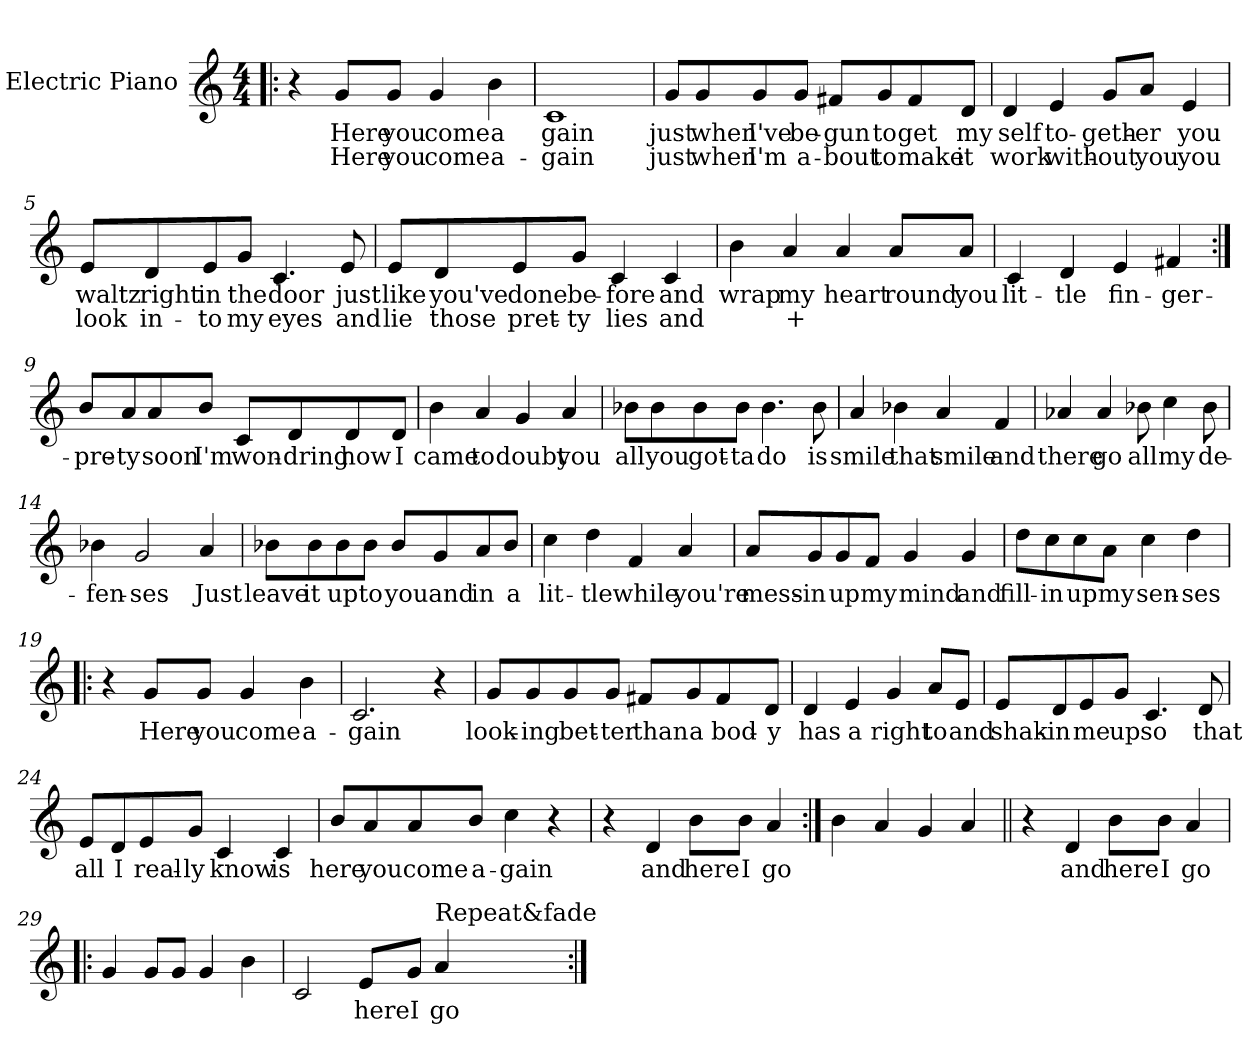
**kern	**text	**text
*part1	*part1	*part1
*staff1	*staff1	*staff1
*I"Electric Piano	*	*
*I'E.Pno	*	*
*clefG2	*	*
*k[]	*	*
*C:	*	*
*M4/4	*	*
=1!|:	=1!|:	=1!|:
4r	.	.
8g/L	Here	Here
8g/J	you	you
4g/	come	come
4b\	a	a-
=2	=2	=2
1c	gain	-gain
=3	=3	=3
8g/L	just	just
8g/	when	when
8g/	I've	I'm
8g/J	be-	a-
8f#X/L	-gun	-bout
8g/	to	to
8f#/	get	make
8d/J	my	it
=4	=4	=4
4d/	self	work
4e/	to-	with-
8g/L	-geth-	-out
8a/J	-er	you
4e/	you	you
!!LO:LB:g=z
=5	=5	=5
8e/L	waltz	look
8d/	right	in-
8e/	in	-to
8g/J	the	my
4.c/	door	eyes
8e/	just	and
=6	=6	=6
8e/L	like	lie
8d/	you've	those
8e/	done	pret-
8g/J	be-	-ty
4c/	-fore	lies
4c/	and	and
=7	=7	=7
4b\	wrap	.
4a/	my	+
4a/	-heart	.
8a/L	round	.
8a/J	you	.
=8	=8	=8
4c/	lit-	.
4d/	-tle	.
4e/	fin-	.
4f#X/	-ger-	.
!!LO:LB:g=z
=9:|!	=9:|!	=9:|!
8b/L	pre-	.
8a/	-ty	.
8a/	soon	.
8b/J	I'm	.
8c/L	won-	.
8d/	-dring	.
8d/	how	.
8d/J	I	.
=10	=10	=10
4b\	came	.
4a/	to	.
4g/	doubt	.
4a/	you	.
=11	=11	=11
8b-X\L	all	.
8b-\	you	.
8b-\	got-	.
8b-\J	-ta	.
4.b-\	do	.
8b-\	is	.
=12	=12	=12
4a/	smile	.
4b-X\	that	.
4a/	smile	.
4f/	and	.
!!LO:LB:g=z
=13	=13	=13
4a-X/	there	.
4a-/	go	.
8b-X\	all	.
4cc\	my	.
8b-\	de-	.
=14	=14	=14
4b-X\	-fen-	.
2g/	-ses	.
4a/	Just	.
=15	=15	=15
8b-X\L	leave	.
8b-\	it	.
8b-\	up	.
8b-\J	to	.
8b-/L	you	.
8g/	and	.
8a/	in	.
8b-/J	a	.
=16	=16	=16
4cc\	lit-	.
4dd\	-tle	.
4f/	while	.
4a/	you're	.
!!LO:LB:g=z
=17	=17	=17
8a/L	mess-	.
8g/	-in	.
8g/	up	.
8f/J	my	.
4g/	mind	.
4g/	and	.
=18	=18	=18
8dd\L	fill-	.
8cc\	-in	.
8cc\	up	.
8a\J	my	.
4cc\	sen-	.
4dd\	-ses	.
=19!|:	=19!|:	=19!|:
4r	.	.
8g/L	Here	.
8g/J	you	.
4g/	come	.
4b\	a-	.
=20	=20	=20
2.c/	-gain	.
4r	.	.
!!LO:LB:g=z
=21	=21	=21
8g/L	look-	.
8g/	-ing	.
8g/	bet-	.
8g/J	-ter	.
8f#X/L	than	.
8g/	a	.
8f#/	bod-	.
8d/J	-y	.
=22	=22	=22
4d/	has	.
4e/	a	.
4g/	right	.
8a/L	to	.
8e/J	and	.
=23	=23	=23
8e/L	shak-	.
8d/	-in	.
8e/	me	.
8g/J	up	.
4.c/	so	.
8d/	that	.
=24	=24	=24
8e/L	all	.
8d/	I	.
8e/	real-	.
8g/J	-ly	.
4c/	know	.
4c/	is	.
!!LO:LB:g=z
=25	=25	=25
8b/L	here	.
8a/	you	.
8a/	come	.
8b/J	a-	.
4cc\	-gain	.
4r	.	.
=26	=26	=26
4r	.	.
4d/	and	.
8b\L	here	.
8b\J	I	.
4a/	go	.
=27:|!	=27:|!	=27:|!
4b\	.	.
4a/	.	.
4g/	.	.
4a/	.	.
!!LO:LB:g=z
=28||	=28||	=28||
4r	.	.
4d/	and	.
8b\L	here	.
8b\J	I	.
4a/	go	.
=29!|:	=29!|:	=29!|:
4g/	.	.
8g/L	.	.
8g/J	.	.
4g/	.	.
4b\	.	.
=30	=30	=30
2c/	.	.
8e/L	here	.
8g/J	I	.
!LO:TX:a:t=Repeat&fade	!	!
4a/	go	.
=:|!	=:|!	=:|!
*-	*-	*-
